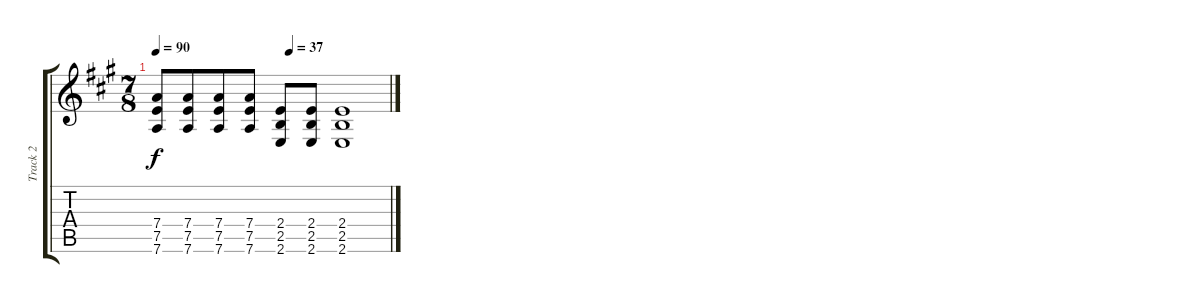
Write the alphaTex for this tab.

\track ("Track 2" "Track 2") {instrument overdrivenguitar}
\staff {score tabs}
\tuning (E4 B3 G3 D3 A2 D2) {hide}
\ts (7 8)
\tempo 90
\tempo (37 0.5714285714285714)
\clef g2
\ks a
(7.4 7.5 7.6).8{dy f} (7.4 7.5 7.6).8 (7.4 7.5 7.6).8 (7.4 7.5 7.6).8 (2.4 2.5 2.6).8 (2.4 2.5 2.6).8 (2.4 2.5 2.6).1
